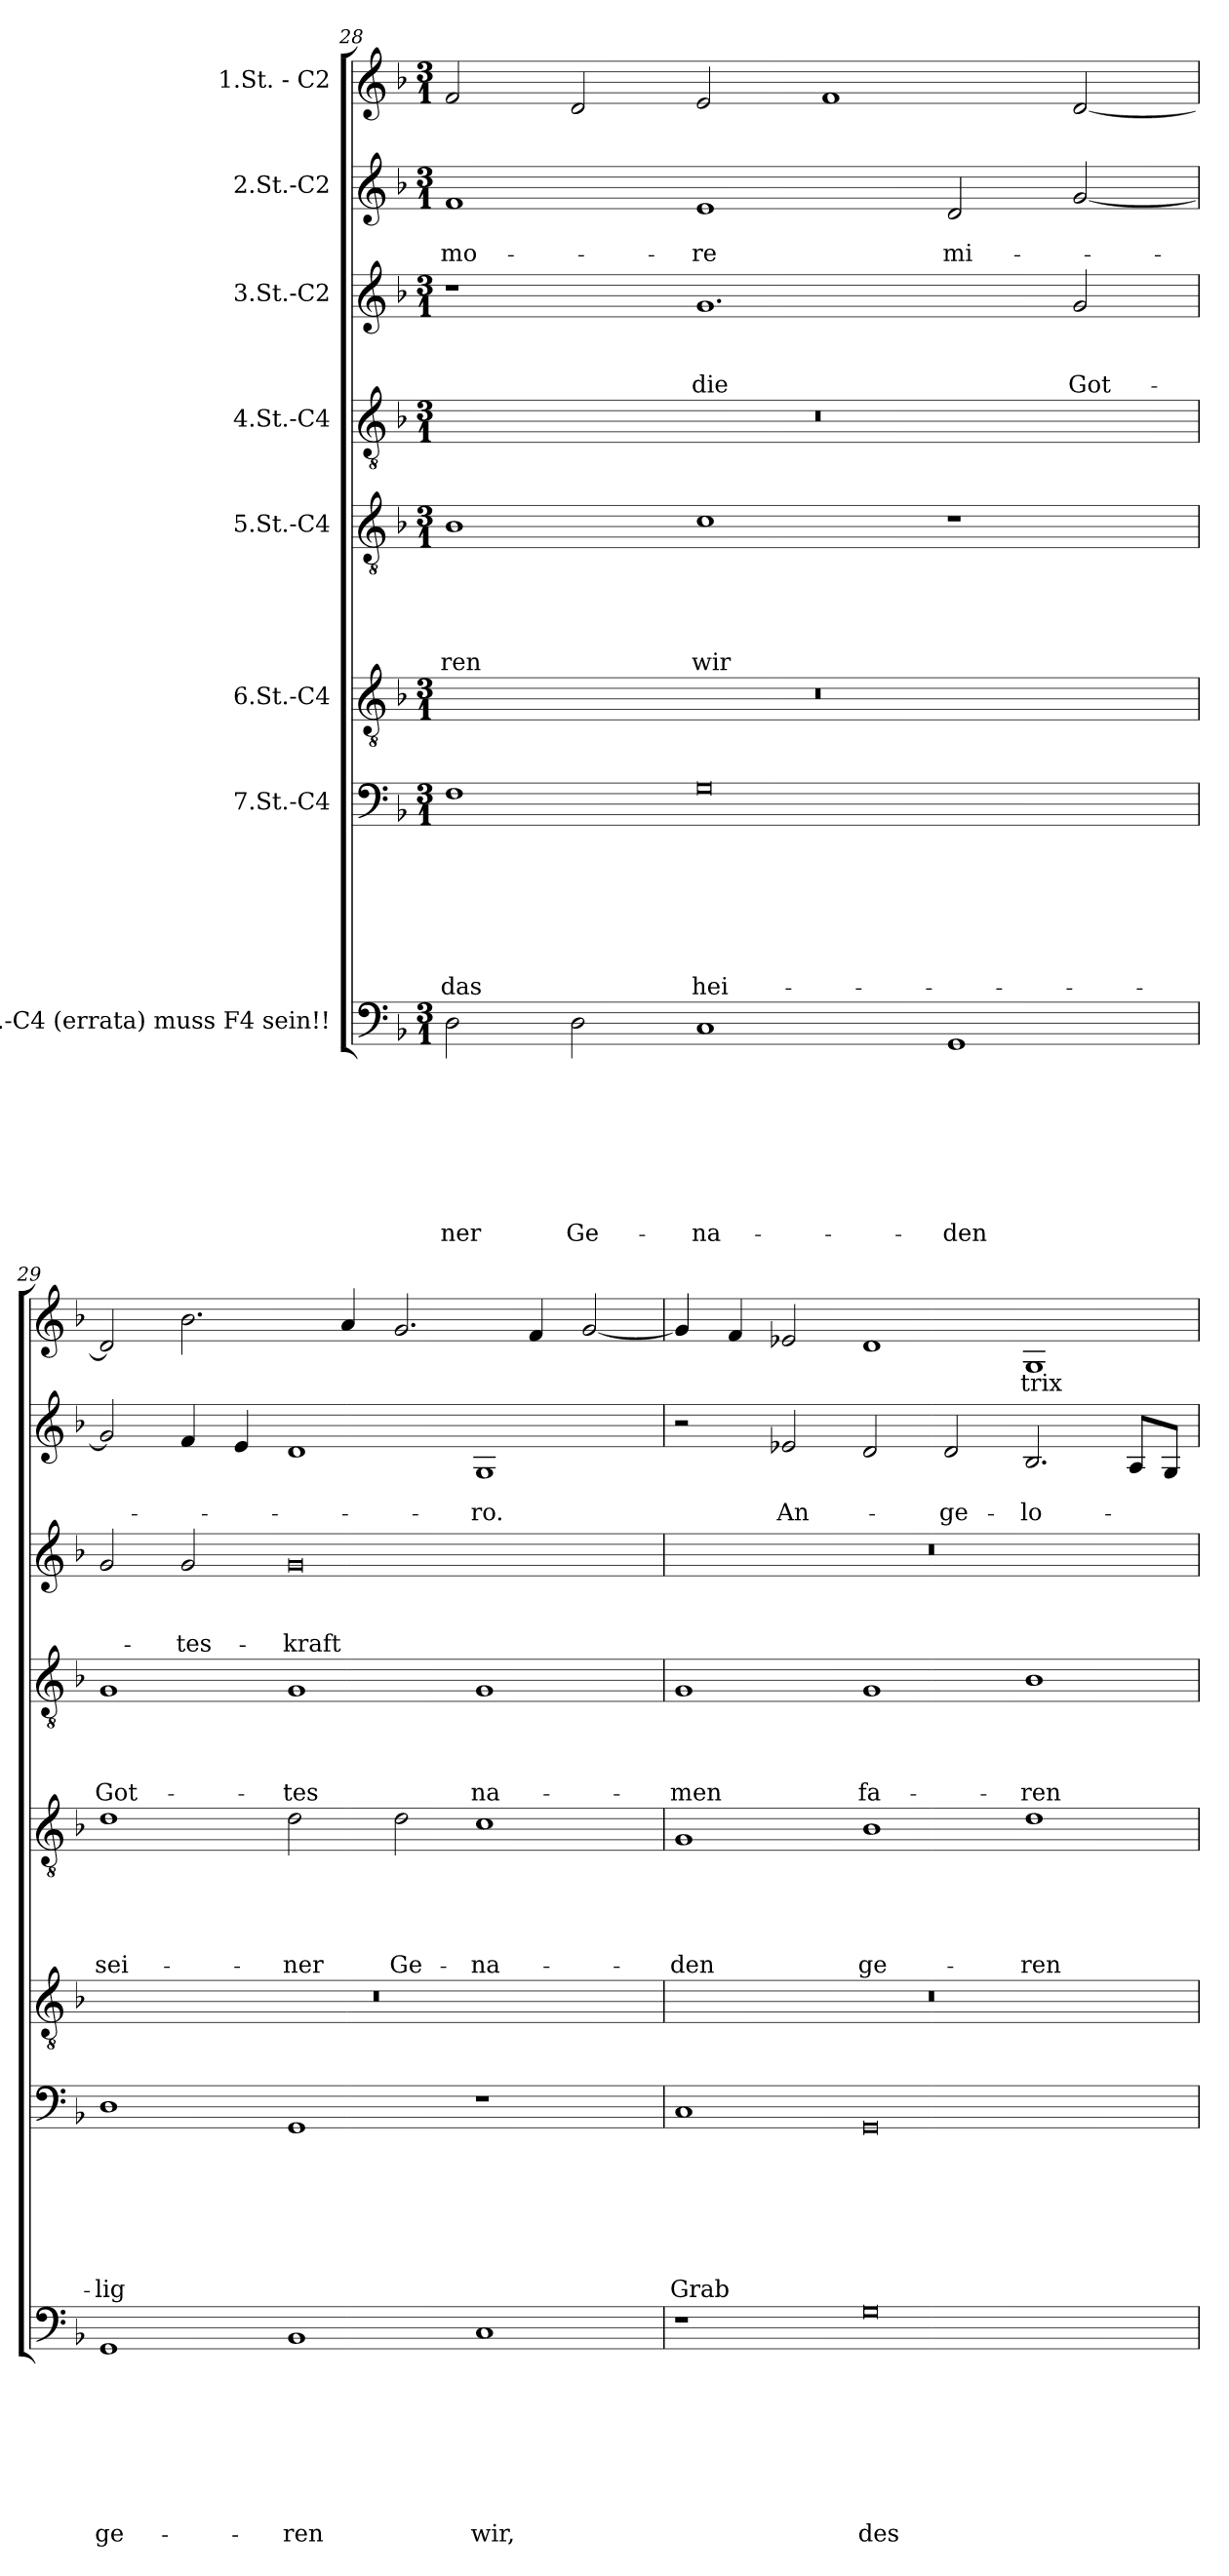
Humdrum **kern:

**kern	**text	**text	**text	**text	**text	**text	**text	**text	**kern	**text	**text	**text	**text	**text	**text	**text	**kern	**kern	**text	**text	**text	**text	**text	**kern	**text	**text	**text	**text	**kern	**text	**text	**text	**kern	**text	**text	**kern	**text
*part8	*part8	*part8	*part8	*part8	*part8	*part8	*part8	*part8	*part7	*part7	*part7	*part7	*part7	*part7	*part7	*part7	*part6	*part5	*part5	*part5	*part5	*part5	*part5	*part4	*part4	*part4	*part4	*part4	*part3	*part3	*part3	*part3	*part2	*part2	*part2	*part1	*part1
*staff8	*staff8	*staff8	*staff8	*staff8	*staff8	*staff8	*staff8	*staff8	*staff7	*staff7	*staff7	*staff7	*staff7	*staff7	*staff7	*staff7	*staff6	*staff5	*staff5	*staff5	*staff5	*staff5	*staff5	*staff4	*staff4	*staff4	*staff4	*staff4	*staff3	*staff3	*staff3	*staff3	*staff2	*staff2	*staff2	*staff1	*staff1
*I"8.St.-C4 (errata) muss F4 sein!!	*	*	*	*	*	*	*	*	*I"7.St.-C4	*	*	*	*	*	*	*	*I"6.St.-C4	*I"5.St.-C4	*	*	*	*	*	*I"4.St.-C4	*	*	*	*	*I"3.St.-C2	*	*	*	*I"2.St.-C2	*	*	*I"1.St. - C2	*
*clefF4	*	*	*	*	*	*	*	*	*clefF4	*	*	*	*	*	*	*	*clefGv2	*clefGv2	*	*	*	*	*	*clefGv2	*	*	*	*	*clefG2	*	*	*	*clefG2	*	*	*clefG2	*
*k[b-]	*	*	*	*	*	*	*	*	*k[b-]	*	*	*	*	*	*	*	*k[b-]	*k[b-]	*	*	*	*	*	*k[b-]	*	*	*	*	*k[b-]	*	*	*	*k[b-]	*	*	*k[b-]	*
*F:	*	*	*	*	*	*	*	*	*F:	*	*	*	*	*	*	*	*F:	*F:	*	*	*	*	*	*F:	*	*	*	*	*F:	*	*	*	*F:	*	*	*F:	*
*M3/1	*	*	*	*	*	*	*	*	*M3/1	*	*	*	*	*	*	*	*M3/1	*M3/1	*	*	*	*	*	*M3/1	*	*	*	*	*M3/1	*	*	*	*M3/1	*	*	*M3/1	*
=28	=28	=28	=28	=28	=28	=28	=28	=28	=28	=28	=28	=28	=28	=28	=28	=28	=28	=28	=28	=28	=28	=28	=28	=28	=28	=28	=28	=28	=28	=28	=28	=28	=28	=28	=28	=28	=28
2D\	.	.	.	.	.	.	.	-ner	1F	.	.	.	.	.	.	das	0.r	1B-	.	.	.	.	-ren	0.r	.	.	.	.	1r	.	.	.	1f	.	mo-	2f/	.
2D\	.	.	.	.	.	.	.	Ge-	.	.	.	.	.	.	.	.	.	.	.	.	.	.	.	.	.	.	.	.	.	.	.	.	.	.	.	2d/	.
1C	.	.	.	.	.	.	.	-na-	0G	.	.	.	.	.	.	hei-	.	1c	.	.	.	.	wir	.	.	.	.	.	1.g	.	.	die	1e	.	-re	2e/	.
.	.	.	.	.	.	.	.	.	.	.	.	.	.	.	.	.	.	.	.	.	.	.	.	.	.	.	.	.	.	.	.	.	.	.	.	1f	.
1GG	.	.	.	.	.	.	.	-den	.	.	.	.	.	.	.	.	.	1r	.	.	.	.	.	.	.	.	.	.	.	.	.	.	2d/	.	mi-	.	.
.	.	.	.	.	.	.	.	.	.	.	.	.	.	.	.	.	.	.	.	.	.	.	.	.	.	.	.	.	2g/	.	.	Got-	[2g/	.	.	[2d/	.
!!LO:PB:g=z
=29	=29	=29	=29	=29	=29	=29	=29	=29	=29	=29	=29	=29	=29	=29	=29	=29	=29	=29	=29	=29	=29	=29	=29	=29	=29	=29	=29	=29	=29	=29	=29	=29	=29	=29	=29	=29	=29
1GG	.	.	.	.	.	.	.	ge-	1D	.	.	.	.	.	.	-lig	0.r	1d	.	.	.	.	sei-	1G	.	.	.	Got-	2g/	.	.	.	2g/]	.	.	2d/]	.
.	.	.	.	.	.	.	.	.	.	.	.	.	.	.	.	.	.	.	.	.	.	.	.	.	.	.	.	.	2g/	.	.	-tes-	4f/	.	.	2.b-\	.
.	.	.	.	.	.	.	.	.	.	.	.	.	.	.	.	.	.	.	.	.	.	.	.	.	.	.	.	.	.	.	.	.	4e/	.	.	.	.
1BB-	.	.	.	.	.	.	.	-ren	1GG	.	.	.	.	.	.	.	.	2d\	.	.	.	.	-ner	1G	.	.	.	-tes	0g	.	.	-kraft	1d	.	.	.	.
.	.	.	.	.	.	.	.	.	.	.	.	.	.	.	.	.	.	.	.	.	.	.	.	.	.	.	.	.	.	.	.	.	.	.	.	4a/	.
.	.	.	.	.	.	.	.	.	.	.	.	.	.	.	.	.	.	2d\	.	.	.	.	Ge-	.	.	.	.	.	.	.	.	.	.	.	.	2.g/	.
1C	.	.	.	.	.	.	.	wir,	1r	.	.	.	.	.	.	.	.	1c	.	.	.	.	-na-	1G	.	.	.	na-	.	.	.	.	1G	.	-ro.	.	.
.	.	.	.	.	.	.	.	.	.	.	.	.	.	.	.	.	.	.	.	.	.	.	.	.	.	.	.	.	.	.	.	.	.	.	.	4f/	.
.	.	.	.	.	.	.	.	.	.	.	.	.	.	.	.	.	.	.	.	.	.	.	.	.	.	.	.	.	.	.	.	.	.	.	.	[2g/	.
=30	=30	=30	=30	=30	=30	=30	=30	=30	=30	=30	=30	=30	=30	=30	=30	=30	=30	=30	=30	=30	=30	=30	=30	=30	=30	=30	=30	=30	=30	=30	=30	=30	=30	=30	=30	=30	=30
1r	.	.	.	.	.	.	.	.	1C	.	.	.	.	.	.	Grab	0.r	1G	.	.	.	.	-den	1G	.	.	.	-men	0.r	.	.	.	2r	.	.	4g/]	.
.	.	.	.	.	.	.	.	.	.	.	.	.	.	.	.	.	.	.	.	.	.	.	.	.	.	.	.	.	.	.	.	.	.	.	.	4f/	.
.	.	.	.	.	.	.	.	.	.	.	.	.	.	.	.	.	.	.	.	.	.	.	.	.	.	.	.	.	.	.	.	.	2e-X/	.	An-	2e-/	.
0G	.	.	.	.	.	.	.	des	0GG	.	.	.	.	.	.	.	.	1B-	.	.	.	.	ge-	1G	.	.	.	fa-	.	.	.	.	2d/	.	.	1d	.
.	.	.	.	.	.	.	.	.	.	.	.	.	.	.	.	.	.	.	.	.	.	.	.	.	.	.	.	.	.	.	.	.	2d/	.	-ge-	.	.
.	.	.	.	.	.	.	.	.	.	.	.	.	.	.	.	.	.	1d	.	.	.	.	-ren	1B-	.	.	.	-ren	.	.	.	.	2.B-/	.	-lo-	1G	-trix
.	.	.	.	.	.	.	.	.	.	.	.	.	.	.	.	.	.	.	.	.	.	.	.	.	.	.	.	.	.	.	.	.	8A/L	.	.	.	.
.	.	.	.	.	.	.	.	.	.	.	.	.	.	.	.	.	.	.	.	.	.	.	.	.	.	.	.	.	.	.	.	.	8G/J	.	.	.	.
=	=	=	=	=	=	=	=	=	=	=	=	=	=	=	=	=	=	=	=	=	=	=	=	=	=	=	=	=	=	=	=	=	=	=	=	=	=
*-	*-	*-	*-	*-	*-	*-	*-	*-	*-	*-	*-	*-	*-	*-	*-	*-	*-	*-	*-	*-	*-	*-	*-	*-	*-	*-	*-	*-	*-	*-	*-	*-	*-	*-	*-	*-	*-
